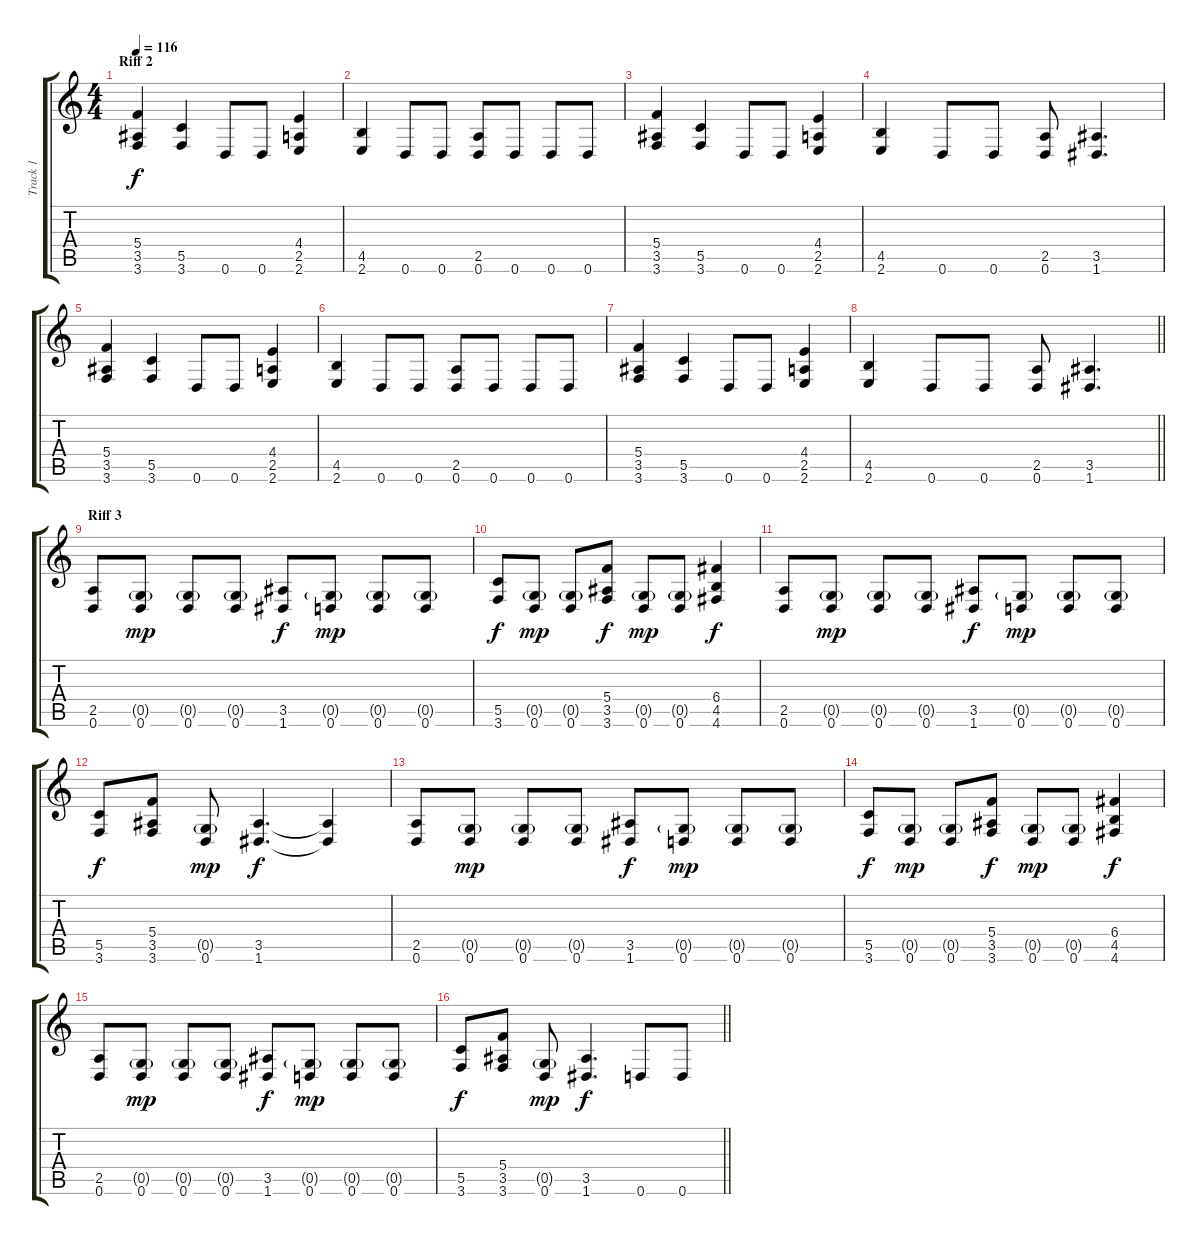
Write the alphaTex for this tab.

\track ("Track 1" "Track 1") {instrument distortionguitar}
\staff {score tabs}
\tuning (D4 A3 F3 C3 G2 D2) {hide}
\ts (4 4)
\section ("" "Riff 2")
\tempo 116
\clef g2
\ks c
(5.4 3.5 3.6).4{dy f} (5.5 3.6).4 0.6.8 0.6.8 (4.4 2.5 2.6).4 |
(4.5 2.6).4 0.6.8 0.6.8 (2.5 0.6).8 0.6.8 0.6.8 0.6.8 |
(5.4 3.5 3.6).4 (5.5 3.6).4 0.6.8 0.6.8 (4.4 2.5 2.6).4 |
(4.5 2.6).4 0.6.8 0.6.8 (2.5 0.6).8 (3.5 1.6).4{d} |
(5.4 3.5 3.6).4 (5.5 3.6).4 0.6.8 0.6.8 (4.4 2.5 2.6).4 |
(4.5 2.6).4 0.6.8 0.6.8 (2.5 0.6).8 0.6.8 0.6.8 0.6.8 |
(5.4 3.5 3.6).4 (5.5 3.6).4 0.6.8 0.6.8 (4.4 2.5 2.6).4 |
\barLineRight lightlight
(4.5 2.6).4 0.6.8 0.6.8 (2.5 0.6).8 (3.5 1.6).4{d} |
\section ("" "Riff 3")
(2.5 0.6).8 (0.5{g} 0.6).8{dy mp} (0.5{g} 0.6).8 (0.5{g} 0.6).8 (3.5 1.6).8{dy f} (0.5{g} 0.6).8{dy mp} (0.5{g} 0.6).8 (0.5{g} 0.6).8 |
(5.5 3.6).8{dy f} (0.5{g} 0.6).8{dy mp} (0.5{g} 0.6).8 (5.4 3.5 3.6).8{dy f} (0.5{g} 0.6).8{dy mp} (0.5{g} 0.6).8 (6.4 4.5 4.6).4{dy f} |
(2.5 0.6).8 (0.5{g} 0.6).8{dy mp} (0.5{g} 0.6).8 (0.5{g} 0.6).8 (3.5 1.6).8{dy f} (0.5{g} 0.6).8{dy mp} (0.5{g} 0.6).8 (0.5{g} 0.6).8 |
(5.5 3.6).8{dy f} (5.4 3.5 3.6).8 (0.5{g} 0.6).8{dy mp} (3.5 1.6).4{d dy f} (3.5{t} 1.6{t}).4 |
(2.5 0.6).8 (0.5{g} 0.6).8{dy mp} (0.5{g} 0.6).8 (0.5{g} 0.6).8 (3.5 1.6).8{dy f} (0.5{g} 0.6).8{dy mp} (0.5{g} 0.6).8 (0.5{g} 0.6).8 |
(5.5 3.6).8{dy f} (0.5{g} 0.6).8{dy mp} (0.5{g} 0.6).8 (5.4 3.5 3.6).8{dy f} (0.5{g} 0.6).8{dy mp} (0.5{g} 0.6).8 (6.4 4.5 4.6).4{dy f} |
(2.5 0.6).8 (0.5{g} 0.6).8{dy mp} (0.5{g} 0.6).8 (0.5{g} 0.6).8 (3.5 1.6).8{dy f} (0.5{g} 0.6).8{dy mp} (0.5{g} 0.6).8 (0.5{g} 0.6).8 |
\barLineRight lightlight
(5.5 3.6).8{dy f} (5.4 3.5 3.6).8 (0.5{g} 0.6).8{dy mp} (3.5 1.6).4{d dy f} 0.6.8 0.6.8
